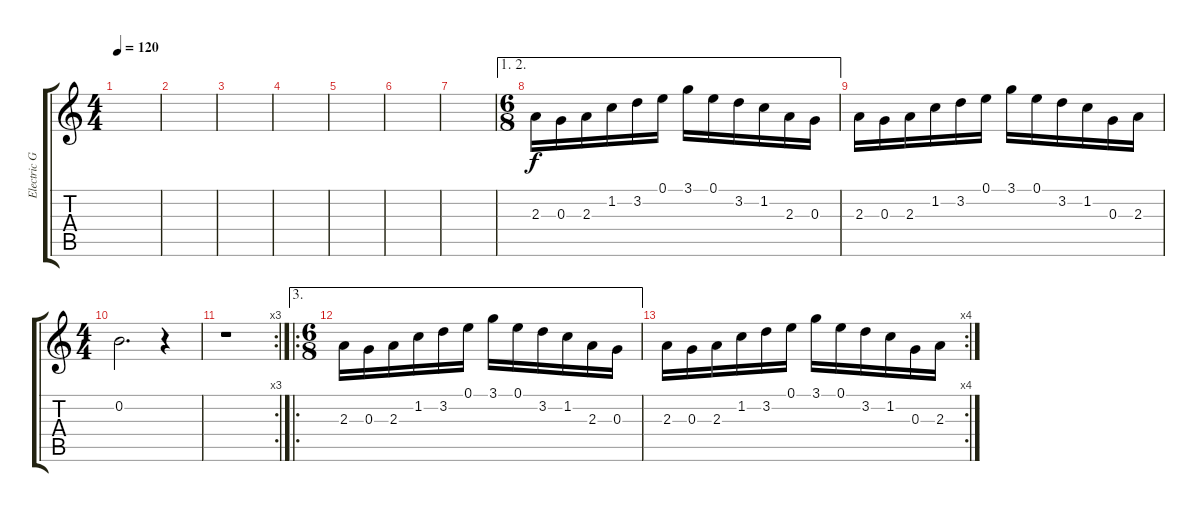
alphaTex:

\track ("Electric Guitar Clean 5" "Electric G") {instrument electricguitarclean}
\staff {score tabs}
\tuning (E4 B3 G3 D3 A2 E2) {hide}
\ts (4 4)
\tempo 120
\clef g2
\ks c
|
|
|
|
|
|
|
\ae (1 2)
\ts (6 8)
2.3.16 0.3.16 2.3.16 1.2.16 3.2.16 0.1.16 3.1.16 0.1.16 3.2.16 1.2.16 2.3.16 0.3.16 |
2.3.16 0.3.16 2.3.16 1.2.16 3.2.16 0.1.16 3.1.16 0.1.16 3.2.16 1.2.16 0.3.16 2.3.16 |
\ts (4 4)
0.2.2{d} r.4 |
\rc 3
r.1 |
\ae 3
\ro
\ts (6 8)
2.3.16 0.3.16 2.3.16 1.2.16 3.2.16 0.1.16 3.1.16 0.1.16 3.2.16 1.2.16 2.3.16 0.3.16 |
\rc 4
2.3.16 0.3.16 2.3.16 1.2.16 3.2.16 0.1.16 3.1.16 0.1.16 3.2.16 1.2.16 0.3.16 2.3.16
